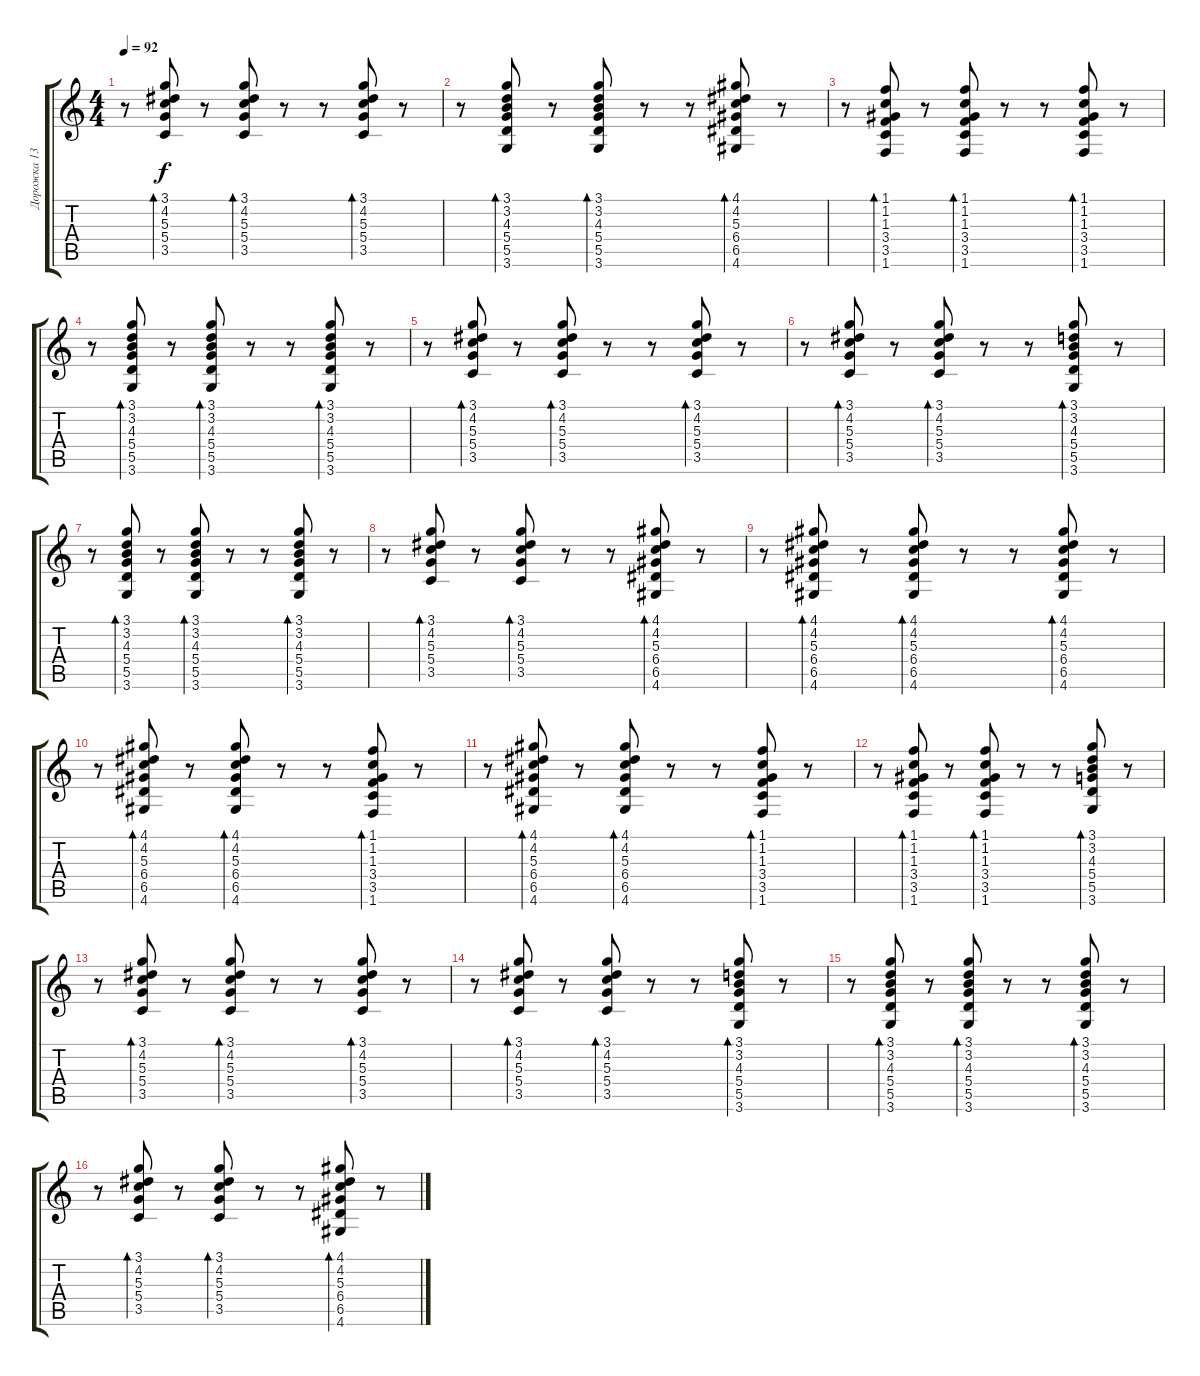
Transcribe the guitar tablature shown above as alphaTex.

\track ("Дорожка 13" "Дорожка 13") {instrument electricguitarclean}
\staff {score tabs}
\tuning (E4 B3 G3 D3 A2 E2) {hide}
\ts (4 4)
\tempo 92
\clef g2
\ks c
r.8{dy f} (3.1 4.2 5.3 5.4 3.5).8{bd 60} r.8 (3.1 4.2 5.3 5.4 3.5).8{bd 60} r.8 r.8 (3.1 4.2 5.3 5.4 3.5).8{bd 60} r.8 |
r.8 (3.1 3.2 4.3 5.4 5.5 3.6).8{bd 60} r.8 (3.1 3.2 4.3 5.4 5.5 3.6).8{bd 60} r.8 r.8 (4.1 4.2 5.3 6.4 6.5 4.6).8{bd 60} r.8 |
r.8 (1.1 1.2 1.3 3.4 3.5 1.6).8{bd 60} r.8 (1.1 1.2 1.3 3.4 3.5 1.6).8{bd 60} r.8 r.8 (1.1 1.2 1.3 3.4 3.5 1.6).8{bd 60} r.8 |
r.8 (3.1 3.2 4.3 5.4 5.5 3.6).8{bd 60} r.8 (3.1 3.2 4.3 5.4 5.5 3.6).8{bd 60} r.8 r.8 (3.1 3.2 4.3 5.4 5.5 3.6).8{bd 60} r.8 |
r.8 (3.1 4.2 5.3 5.4 3.5).8{bd 60} r.8 (3.1 4.2 5.3 5.4 3.5).8{bd 60} r.8 r.8 (3.1 4.2 5.3 5.4 3.5).8{bd 60} r.8 |
r.8 (3.1 4.2 5.3 5.4 3.5).8{bd 60} r.8 (3.1 4.2 5.3 5.4 3.5).8{bd 60} r.8 r.8 (3.1 3.2 4.3 5.4 5.5 3.6).8{bd 60} r.8 |
r.8 (3.1 3.2 4.3 5.4 5.5 3.6).8{bd 60} r.8 (3.1 3.2 4.3 5.4 5.5 3.6).8{bd 60} r.8 r.8 (3.1 3.2 4.3 5.4 5.5 3.6).8{bd 60} r.8 |
r.8 (3.1 4.2 5.3 5.4 3.5).8{bd 60} r.8 (3.1 4.2 5.3 5.4 3.5).8{bd 60} r.8 r.8 (4.1 4.2 5.3 6.4 6.5 4.6).8{bd 60} r.8 |
r.8 (4.1 4.2 5.3 6.4 6.5 4.6).8{bd 60} r.8 (4.1 4.2 5.3 6.4 6.5 4.6).8{bd 60} r.8 r.8 (4.1 4.2 5.3 6.4 6.5 4.6).8{bd 60} r.8 |
r.8 (4.1 4.2 5.3 6.4 6.5 4.6).8{bd 60} r.8 (4.1 4.2 5.3 6.4 6.5 4.6).8{bd 60} r.8 r.8 (1.1 1.2 1.3 3.4 3.5 1.6).8{bd 60} r.8 |
r.8 (4.1 4.2 5.3 6.4 6.5 4.6).8{bd 60} r.8 (4.1 4.2 5.3 6.4 6.5 4.6).8{bd 60} r.8 r.8 (1.1 1.2 1.3 3.4 3.5 1.6).8{bd 60} r.8 |
r.8 (1.1 1.2 1.3 3.4 3.5 1.6).8{bd 60} r.8 (1.1 1.2 1.3 3.4 3.5 1.6).8{bd 60} r.8 r.8 (3.1 3.2 4.3 5.4 5.5 3.6).8{bd 60} r.8 |
r.8 (3.1 4.2 5.3 5.4 3.5).8{bd 60} r.8 (3.1 4.2 5.3 5.4 3.5).8{bd 60} r.8 r.8 (3.1 4.2 5.3 5.4 3.5).8{bd 60} r.8 |
r.8 (3.1 4.2 5.3 5.4 3.5).8{bd 60} r.8 (3.1 4.2 5.3 5.4 3.5).8{bd 60} r.8 r.8 (3.1 3.2 4.3 5.4 5.5 3.6).8{bd 60} r.8 |
r.8 (3.1 3.2 4.3 5.4 5.5 3.6).8{bd 60} r.8 (3.1 3.2 4.3 5.4 5.5 3.6).8{bd 60} r.8 r.8 (3.1 3.2 4.3 5.4 5.5 3.6).8{bd 60} r.8 |
r.8 (3.1 4.2 5.3 5.4 3.5).8{bd 60} r.8 (3.1 4.2 5.3 5.4 3.5).8{bd 60} r.8 r.8 (4.1 4.2 5.3 6.4 6.5 4.6).8{bd 60} r.8
